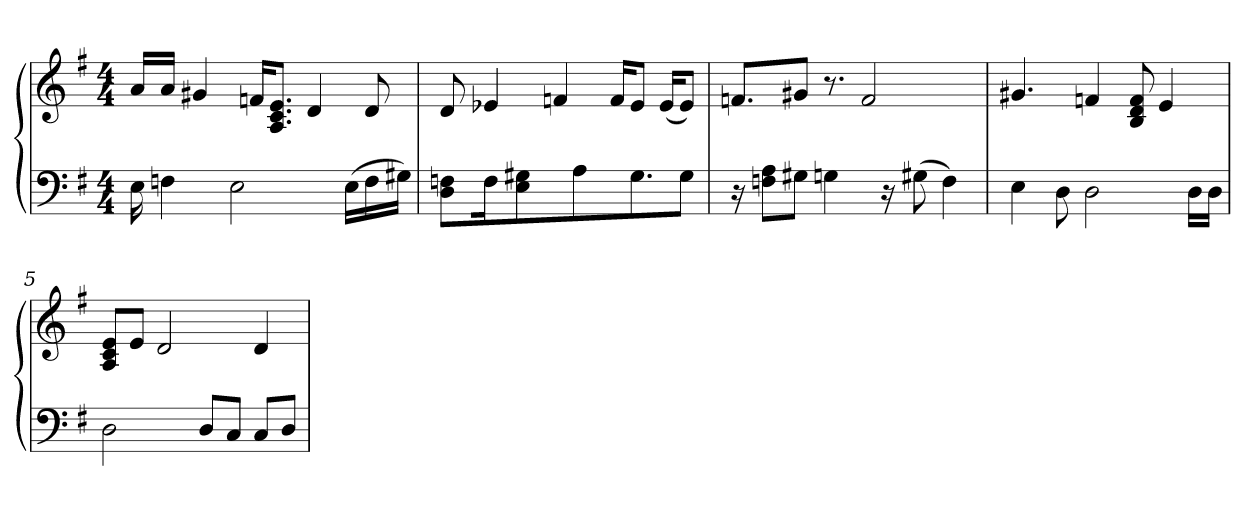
**kern	**kern
*part1	*part1
*staff2	*staff1
*clefF4	*clefG2
*k[f#]	*k[f#]
*M4/4	*M4/4
=1	=1
16E	16a/LL
4Fn	16a/JJ
.	4g#X
2E	.
.	16fn/KL
.	8.A/ 8.c/ 8.e/J
.	4d
(16E\LL	.
16F\	8d
16G#X\JJ)	.
=2	=2
8D\ 8Fn\L	8d
16F\Jk	4e-X
4E 4G#X	.
.	4fn
4A	.
.	16f/KL
8.G#	8e-/J
.	(16e-/KL
8G#J	8e-/J)
=3	=3
16r	8.fn/L
8Fn\ 8A\L	.
8G#X\J	8g#X/J
4Gn	8.r
.	2f
16r	.
(8G#X	.
4F)	.
=4	=4
4E	4.g#X
8D	.
2D	4fn
.	8B 8d 8f
.	4e
16D\LL	.
16D\JJ	.
=5	=5
2D	8A/ 8c/ 8e/L
.	8e/J
.	2d
8D/L	.
8C/J	.
8C/L	4d
8D/J	.
=	=
*-	*-
